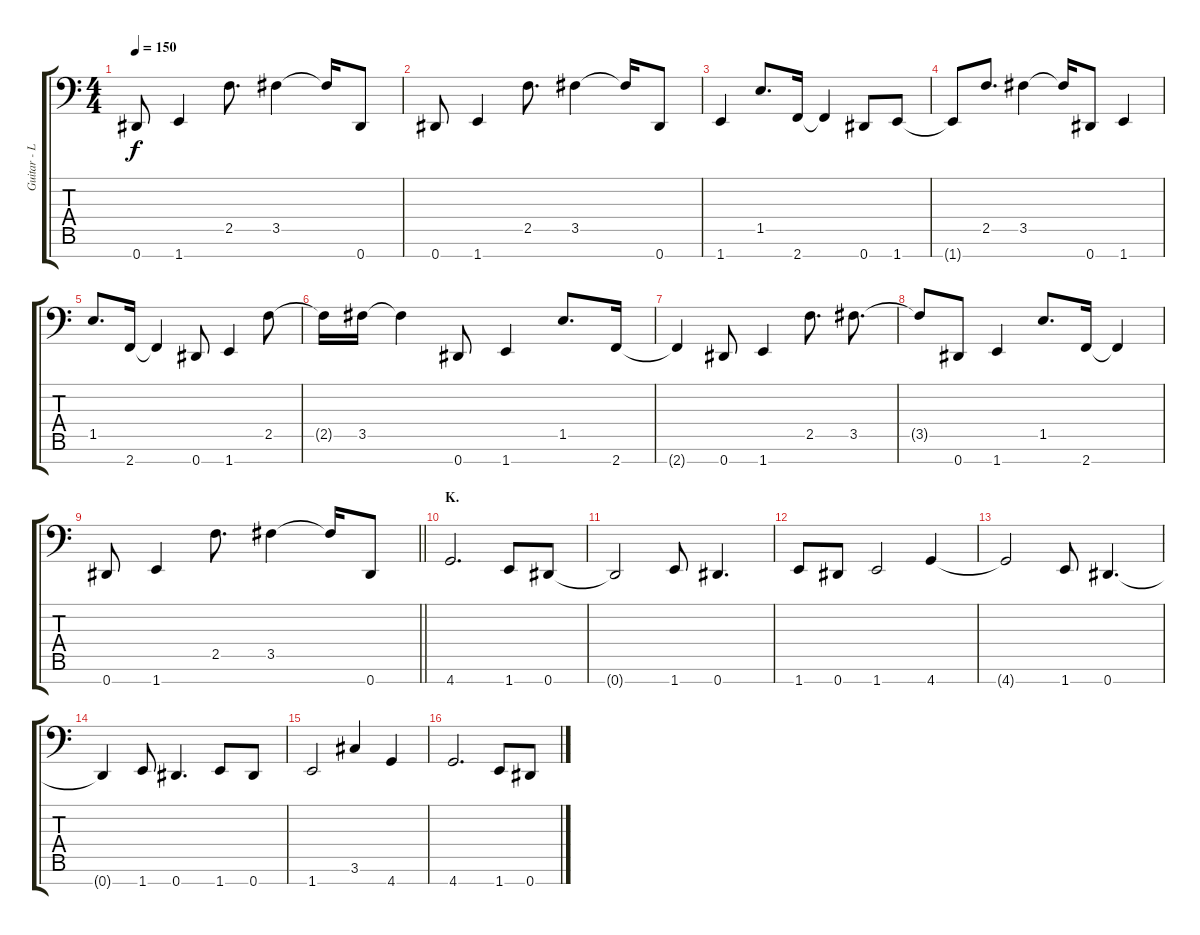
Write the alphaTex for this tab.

\track ("Guitar - Left" "Guitar - L") {instrument distortionguitar}
\staff {score tabs}
\tuning (Eb3 F3 Db3 Ab2 Eb2 Bb1 Eb1) {hide}
\ts (4 4)
\tempo 150
\clef f4
\ks c
0.7.8{dy f} 1.7.4 2.5.8{d} 3.5.4 3.5{t}.16 0.7.8 |
0.7.8 1.7.4 2.5.8{d} 3.5.4 3.5{t}.16 0.7.8 |
1.7.4 1.5.8{d} 2.7.16 2.7{t}.4 0.7.8 1.7.8 |
1.7{t}.8 2.5.8{d} 3.5.4 3.5{t}.16 0.7.8 1.7.4 |
1.5.8{d} 2.7.16 2.7{t}.4 0.7.8 1.7.4 2.5.8 |
2.5{t}.16 3.5.16 3.5{t}.4 0.7.8 1.7.4 1.5.8{d} 2.7.16 |
2.7{t}.4 0.7.8 1.7.4 2.5.8{d} 3.5.8{d} |
3.5{t}.8 0.7.8 1.7.4 1.5.8{d} 2.7.16 2.7{t}.4 |
\barLineRight lightlight
0.7.8 1.7.4 2.5.8{d} 3.5.4 3.5{t}.16 0.7.8 |
\section ("" "K.")
4.7.2{d} 1.7.8 0.7.8 |
0.7{t}.2 1.7.8 0.7.4{d} |
1.7.8 0.7.8 1.7.2 4.7.4 |
4.7{t}.2 1.7.8 0.7.4{d} |
0.7{t}.4 1.7.8 0.7.4{d} 1.7.8 0.7.8 |
1.7.2 3.6.4 4.7.4 |
4.7.2{d} 1.7.8 0.7.8
